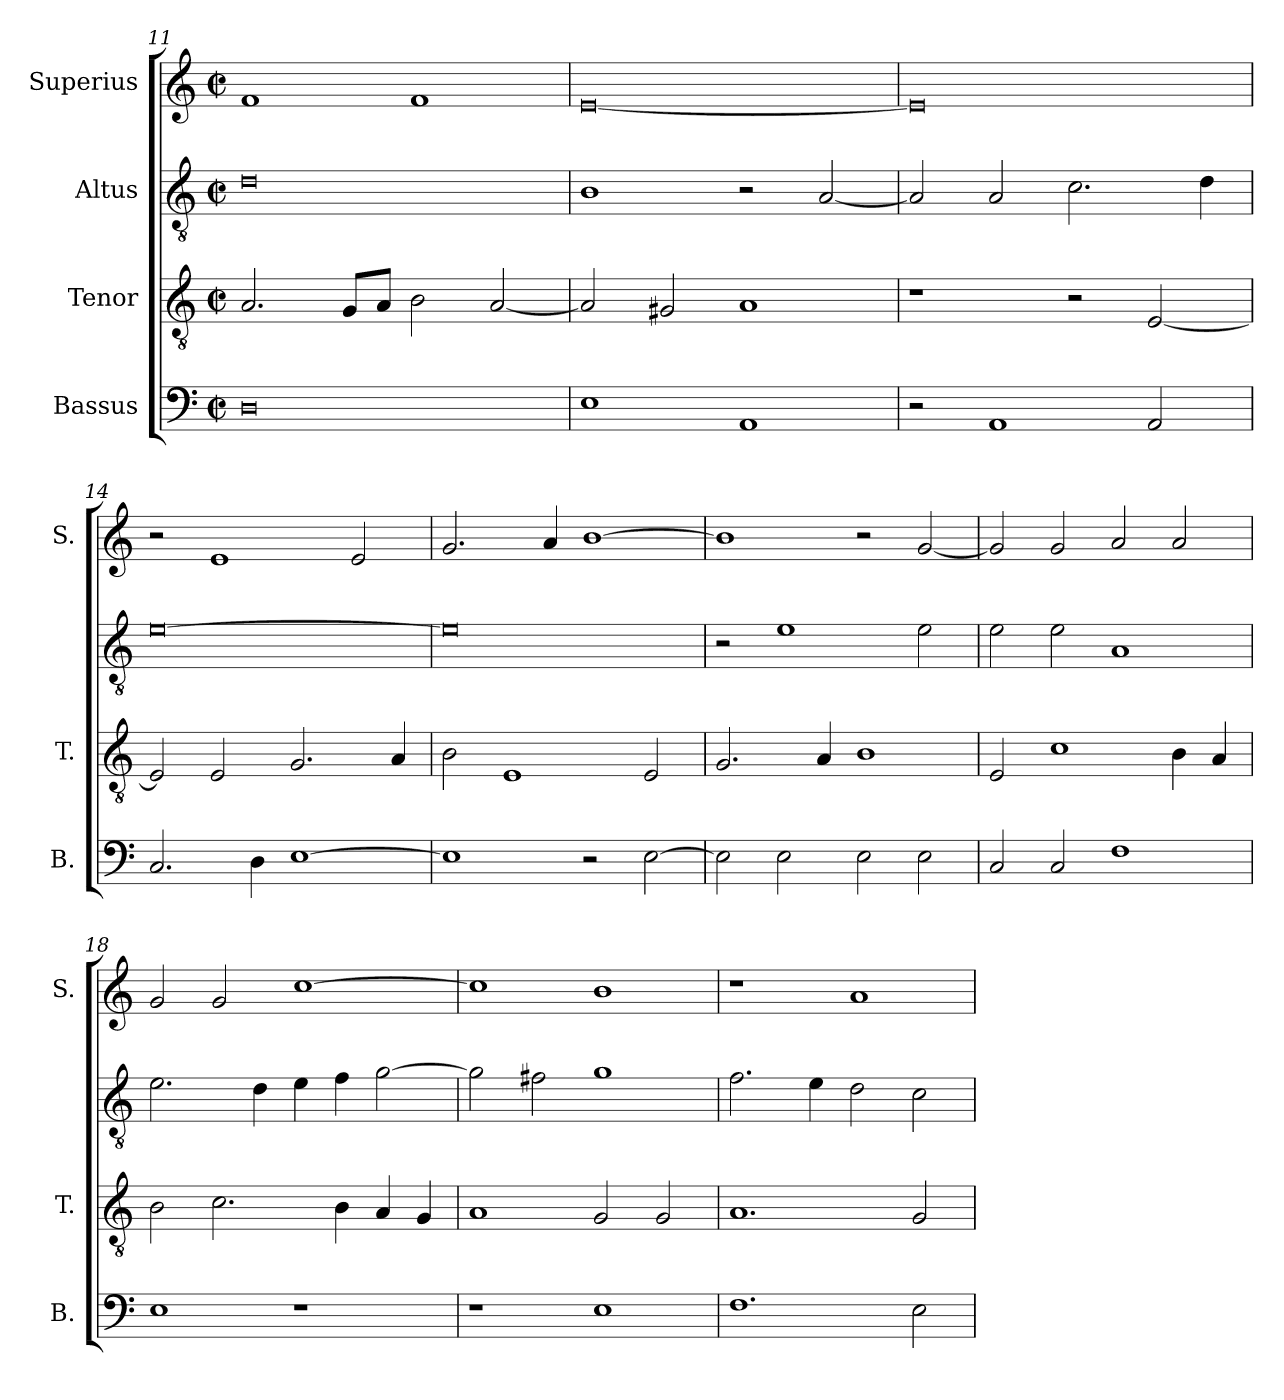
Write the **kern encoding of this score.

**kern	**kern	**kern	**kern
*part4	*part3	*part2	*part1
*staff4	*staff3	*staff2	*staff1
*I"Bassus	*I"Tenor	*I"Altus	*I"Superius
*I'B.	*I'T.	*	*I'S.
*clefF4	*clefGv2	*clefGv2	*clefG2
*	*ITrd7c12	*ITrd7c12	*
*k[]	*k[]	*k[]	*k[]
*C:	*C:	*C:	*C:
*M2/2	*M2/2	*M2/2	*M2/2
*met(c|)	*met(c|)	*met(c|)	*met(c|)
=11	=11	=11	=11
0Di	2.AAi/	0Di	1fi
.	8GGi/L	.	.
.	8AAi/J	.	.
.	2BBi\	.	1fi
.	[<2AAi/	.	.
=12	=12	=12	=12
1Ei	2AAi/]	1BBi	[<0ei
.	2GG#Xi/	.	.
1AAi	1AAi	2r	.
.	.	[<2AAi/	.
=13	=13	=13	=13
2r	1r	2AAi/]	0ei]
1AAi	.	2AAi/	.
.	2r	2.Ci\	.
2AAi/	[<2EEi/	.	.
.	.	4Di\	.
!!LO:PB:g=z
=14	=14	=14	=14
2.Ci/	2EEi/]	[>0Ei	2r
.	2EEi/	.	1ei
4Di\	.	.	.
[>1Ei	2.GGi/	.	.
.	.	.	2ei/
.	4AAi/	.	.
=15	=15	=15	=15
1Ei]	2BBi\	0Ei]	2.gi/
.	1EEi	.	.
.	.	.	4ai/
2r	.	.	[>1bi
[>2Ei\	2EEi/	.	.
=16	=16	=16	=16
2Ei\]	2.GGi/	2r	1bi]
2Ei\	.	1Ei	.
.	4AAi/	.	.
2Ei\	1BBi	.	2r
2Ei\	.	2Ei\	[<2gi/
=17	=17	=17	=17
2Ci/	2EEi/	2Ei\	2gi/]
2Ci/	1Ci	2Ei\	2gi/
1Fi	.	1AAi	2ai/
.	4BBi\	.	2ai/
.	4AAi/	.	.
=18	=18	=18	=18
1Ei	2BBi\	2.Ei\	2gi/
.	2.Ci\	.	2gi/
.	.	4Di\	.
1r	.	4Ei\	[>1cci
.	4BBi\	4Fi\	.
.	4AAi/	[>2Gi\	.
.	4GGi/	.	.
!!LO:LB:g=z
=19	=19	=19	=19
1r	1AAi	2Gi\]	1cci]
.	.	2F#Xi\	.
1Ei	2GGi/	1Gi	1bi
.	2GGi/	.	.
=20	=20	=20	=20
1.Fi	1.AAi	2.Fi\	1r
.	.	4Ei\	.
.	.	2Di\	1ai
2Ei\	2GGi/	2Ci\	.
=	=	=	=
*-	*-	*-	*-
